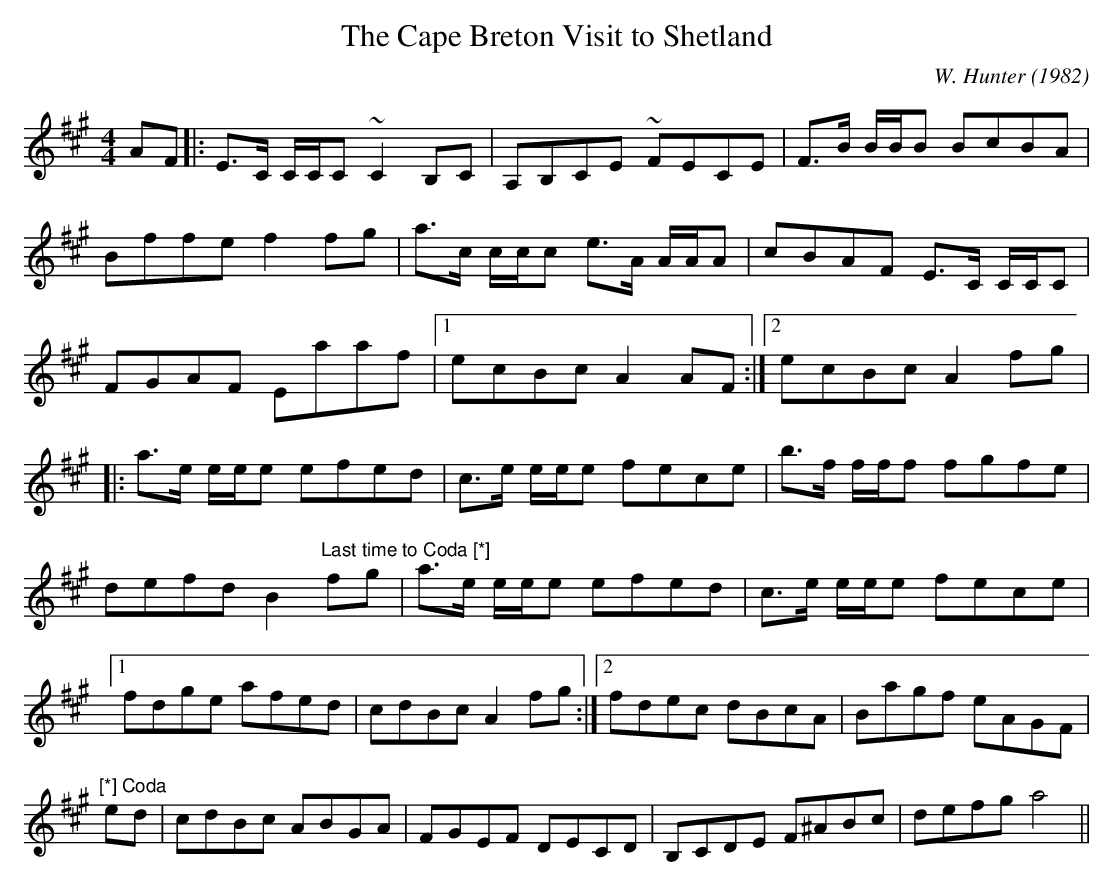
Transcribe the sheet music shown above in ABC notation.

X:1
T:The Cape Breton Visit to Shetland
M:4/4
L:1/8
C:W. Hunter (1982)
K:A
AF |: E>C C/C/C ~C2 B,C | A,B,CE ~FECE | F>B B/B/B BcBA |
Bffe f2fg | a>c c/c/c e>A A/A/A | cBAF E>C C/C/C |
FGAF Eaaf |1 ecBc A2AF :|2 ecBc A2fg |
|: a>e e/e/e efed | c>e e/e/e fece | b>f f/f/f fgfe |
defd B2"Last time to Coda [*]" fg | a>e e/e/e efed | c>e e/e/e fece |1
fdge afed | cdBc A2fg :|2 fdec dBcA | Bagf eAGF |
"[*] Coda"ed | cdBc ABGA | FGEF DECD | B,CDE F^ABc | defg a4 ||
